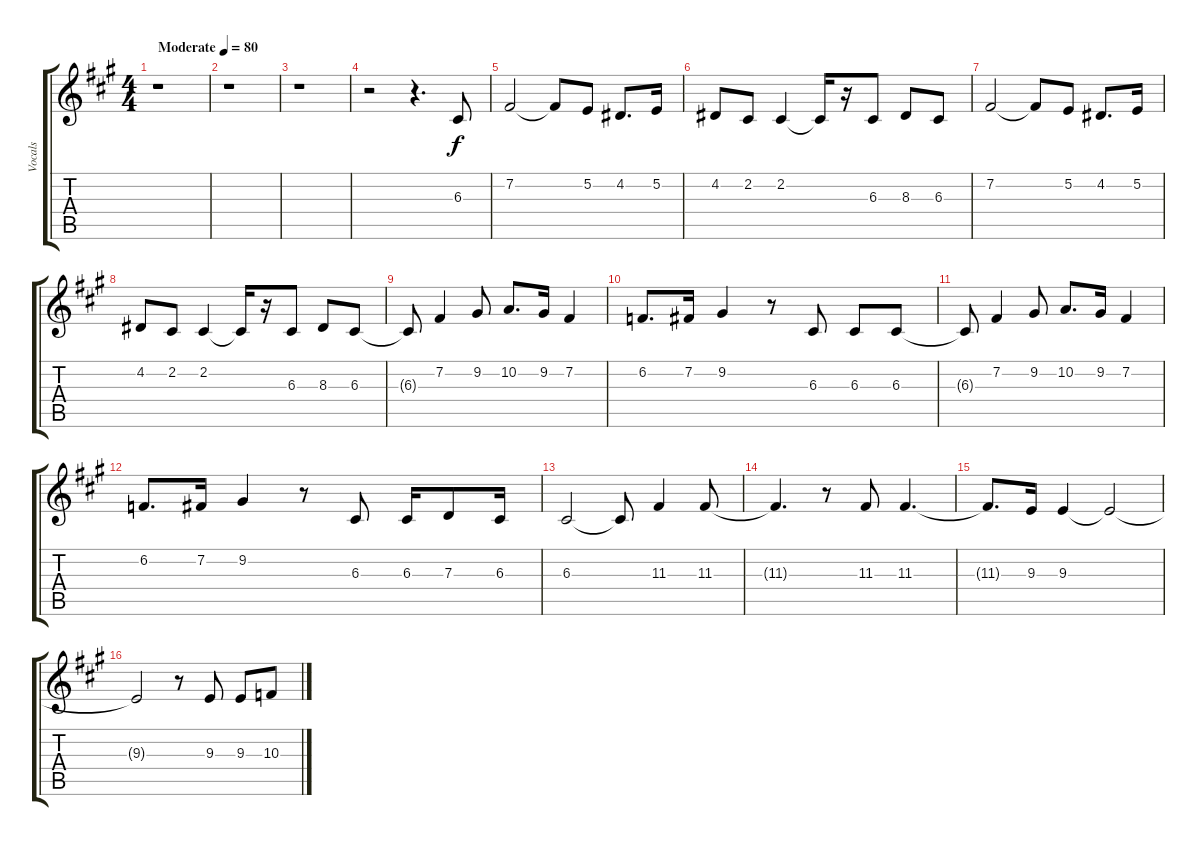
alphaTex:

\track ("Vocals" "Vocals") {instrument tenorsax}
\staff {score tabs}
\tuning (E4 B3 G3 D3 A2 E2) {hide}
\ts (4 4)
\tempo (80 "Moderate")
\clef g2
\ks a
r.1{dy f instrument tenorsax} |
r.1 |
r.1 |
r.2 r.4{d} 6.3.8 |
7.2.2 7.2{t}.8 5.2.8 4.2.8{d} 5.2.16 |
4.2.8 2.2.8 2.2.4 2.2{t}.16 r.16 6.3.8 8.3.8 6.3.8 |
7.2.2 7.2{t}.8 5.2.8 4.2.8{d} 5.2.16 |
4.2.8 2.2.8 2.2.4 2.2{t}.16 r.16 6.3.8 8.3.8 6.3.8 |
6.3{t}.8 7.2.4 9.2.8 10.2.8{d} 9.2.16 7.2.4 |
6.2.8{d} 7.2.16 9.2.4 r.8 6.3.8 6.3.8 6.3.8 |
6.3{t}.8 7.2.4 9.2.8 10.2.8{d} 9.2.16 7.2.4 |
6.2.8{d} 7.2.16 9.2.4 r.8 6.3.8 6.3.16 7.3.8 6.3.16 |
6.3.2 6.3{t}.8 11.3.4 11.3.8 |
11.3{t}.4{d} r.8 11.3.8 11.3.4{d} |
11.3{t}.8{d} 9.3.16 9.3.4 9.3{t}.2 |
9.3{t}.2 r.8 9.3.8 9.3.8 10.3.8
